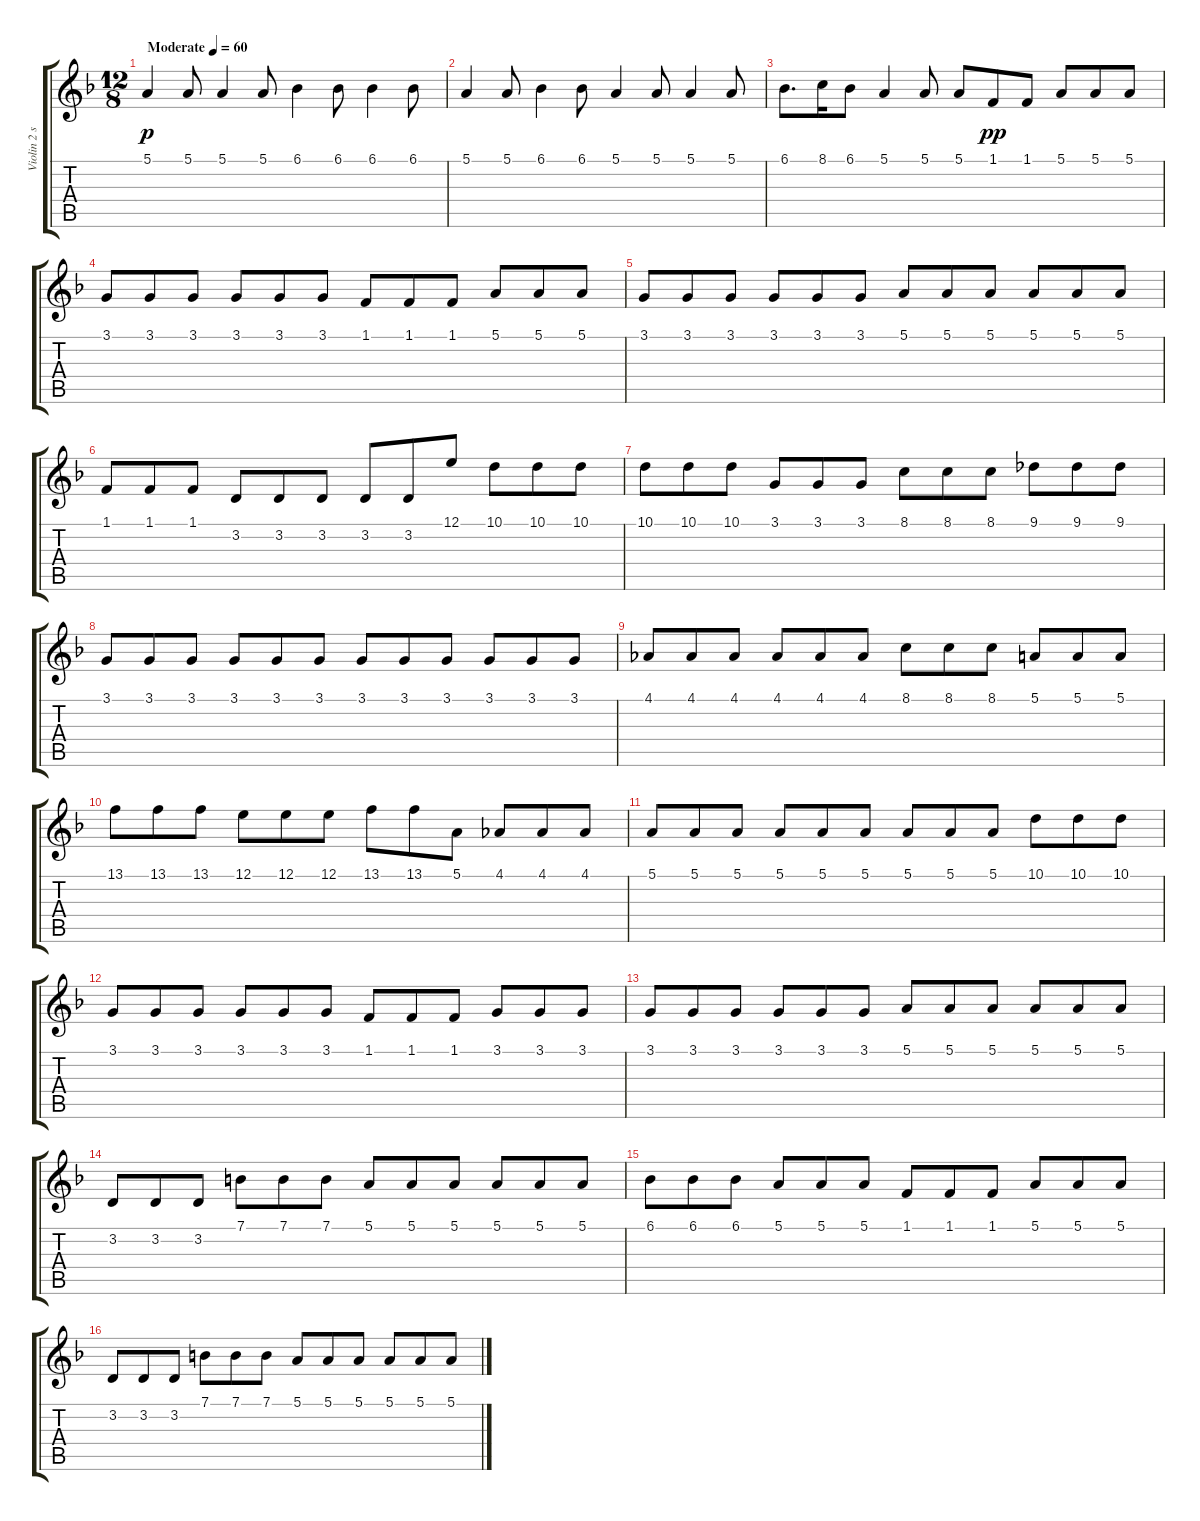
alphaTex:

\track ("Violin 2 solo" "Violin 2 s") {instrument violin}
\staff {score tabs}
\tuning (E4 B3 G3 D3 A2 E2) {hide}
\ts (12 8)
\tempo (60 "Moderate")
\tempo 40
\tempo (60 "Moderate")
\clef g2
\ks f
5.1.4{dy p instrument violin} 5.1.8 5.1.4 5.1.8 6.1.4 6.1.8 6.1.4 6.1.8 |
5.1.4 5.1.8 6.1.4 6.1.8 5.1.4 5.1.8 5.1.4 5.1.8 |
6.1.8{d} 8.1.16 6.1.8 5.1.4 5.1.8 5.1.8 1.1.8{dy pp} 1.1.8 5.1.8 5.1.8 5.1.8 |
3.1.8 3.1.8 3.1.8 3.1.8 3.1.8 3.1.8 1.1.8 1.1.8 1.1.8 5.1.8 5.1.8 5.1.8 |
3.1.8 3.1.8 3.1.8 3.1.8 3.1.8 3.1.8 5.1.8 5.1.8 5.1.8 5.1.8 5.1.8 5.1.8 |
1.1.8 1.1.8 1.1.8 3.2.8 3.2.8 3.2.8 3.2.8 3.2.8 12.1.8 10.1.8 10.1.8 10.1.8 |
10.1.8 10.1.8 10.1.8 3.1.8 3.1.8 3.1.8 8.1.8 8.1.8 8.1.8 9.1.8 9.1.8 9.1.8 |
3.1.8 3.1.8 3.1.8 3.1.8 3.1.8 3.1.8 3.1.8 3.1.8 3.1.8 3.1.8 3.1.8 3.1.8 |
4.1.8 4.1.8 4.1.8 4.1.8 4.1.8 4.1.8 8.1.8 8.1.8 8.1.8 5.1.8 5.1.8 5.1.8 |
13.1.8 13.1.8 13.1.8 12.1.8 12.1.8 12.1.8 13.1.8 13.1.8 5.1.8 4.1.8 4.1.8 4.1.8 |
5.1.8 5.1.8 5.1.8 5.1.8 5.1.8 5.1.8 5.1.8 5.1.8 5.1.8 10.1.8 10.1.8 10.1.8 |
3.1.8 3.1.8 3.1.8 3.1.8 3.1.8 3.1.8 1.1.8 1.1.8 1.1.8 3.1.8 3.1.8 3.1.8 |
3.1.8 3.1.8 3.1.8 3.1.8 3.1.8 3.1.8 5.1.8 5.1.8 5.1.8 5.1.8 5.1.8 5.1.8 |
3.2.8 3.2.8 3.2.8 7.1.8 7.1.8 7.1.8 5.1.8 5.1.8 5.1.8 5.1.8 5.1.8 5.1.8 |
6.1.8 6.1.8 6.1.8 5.1.8 5.1.8 5.1.8 1.1.8 1.1.8 1.1.8 5.1.8 5.1.8 5.1.8 |
3.2.8 3.2.8 3.2.8 7.1.8 7.1.8 7.1.8 5.1.8 5.1.8 5.1.8 5.1.8 5.1.8 5.1.8
